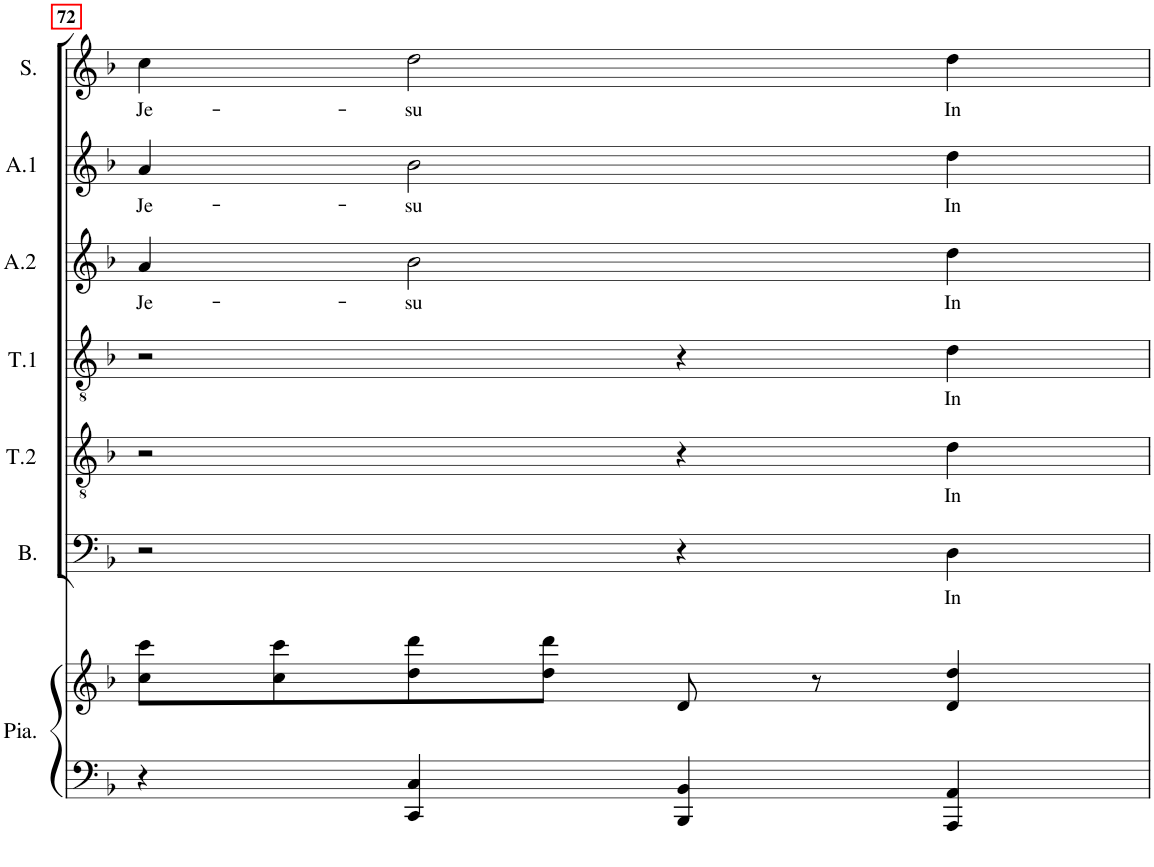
**kern	**kern	**kern	**text	**kern	**text	**kern	**text	**kern	**text	**kern	**text	**kern	**text
*part7	*part7	*part6	*part6	*part5	*part5	*part4	*part4	*part3	*part3	*part2	*part2	*part1	*part1
*staff8	*staff7	*staff6	*staff6	*staff5	*staff5	*staff4	*staff4	*staff3	*staff3	*staff2	*staff2	*staff1	*staff1
*I"Piano	*	*I"Basse	*	*I"Ténor 2	*	*I"Ténor 1	*	*I"Alto 2	*	*I"Alto 1	*	*I"Soprano	*
*I'Pia.	*	*I'B.	*	*I'T.2	*	*I'T.1	*	*I'A.2	*	*I'A.1	*	*I'S.	*
!!LO:PB:g=z
*clefF4	*clefG2	*clefF4	*	*clefGv2	*	*clefGv2	*	*clefG2	*	*clefG2	*	*clefG2	*
*k[b-]	*k[b-]	*k[b-]	*	*k[b-]	*	*k[b-]	*	*k[b-]	*	*k[b-]	*	*k[b-]	*
*M2/2	*M2/2	*M2/2	*	*M2/2	*	*M2/2	*	*M2/2	*	*M2/2	*	*M2/2	*
*met(c|)	*met(c|)	*met(c|)	*	*met(c|)	*	*met(c|)	*	*met(c|)	*	*met(c|)	*	*met(c|)	*
=72	=72	=72	=72	=72	=72	=72	=72	=72	=72	=72	=72	=72	=72
!	!	!	!	!	!	!	!	!	!LO:LY:b	!	!LO:LY:b	!	!LO:LY:b
4r	8cc\ 8ccc\L	2r	.	2r	.	2r	.	4a/	Je-	4a/	Je-	4cc\	Je-
.	8cc\ 8ccc\	.	.	.	.	.	.	.	.	.	.	.	.
!	!	!	!	!	!	!	!	!	!LO:LY:b	!	!LO:LY:b	!	!LO:LY:b
4CC/ 4C/	8dd\ 8ddd\	.	.	.	.	.	.	2b-\	-su	2b-\	-su	2dd\	-su
.	8dd\ 8ddd\J	.	.	.	.	.	.	.	.	.	.	.	.
4BBB-/ 4BB-/	8d/	4r	.	4r	.	4r	.	.	.	.	.	.	.
.	8r	.	.	.	.	.	.	.	.	.	.	.	.
!	!	!	!LO:LY:b	!	!LO:LY:b	!	!LO:LY:b	!	!LO:LY:b	!	!LO:LY:b	!	!LO:LY:b
4AAA/ 4AA/	4d/ 4dd/	4D\	In	4d\	In	4d\	In	4dd\	In	4dd\	In	4dd\	In
=	=	=	=	=	=	=	=	=	=	=	=	=	=
*-	*-	*-	*-	*-	*-	*-	*-	*-	*-	*-	*-	*-	*-
